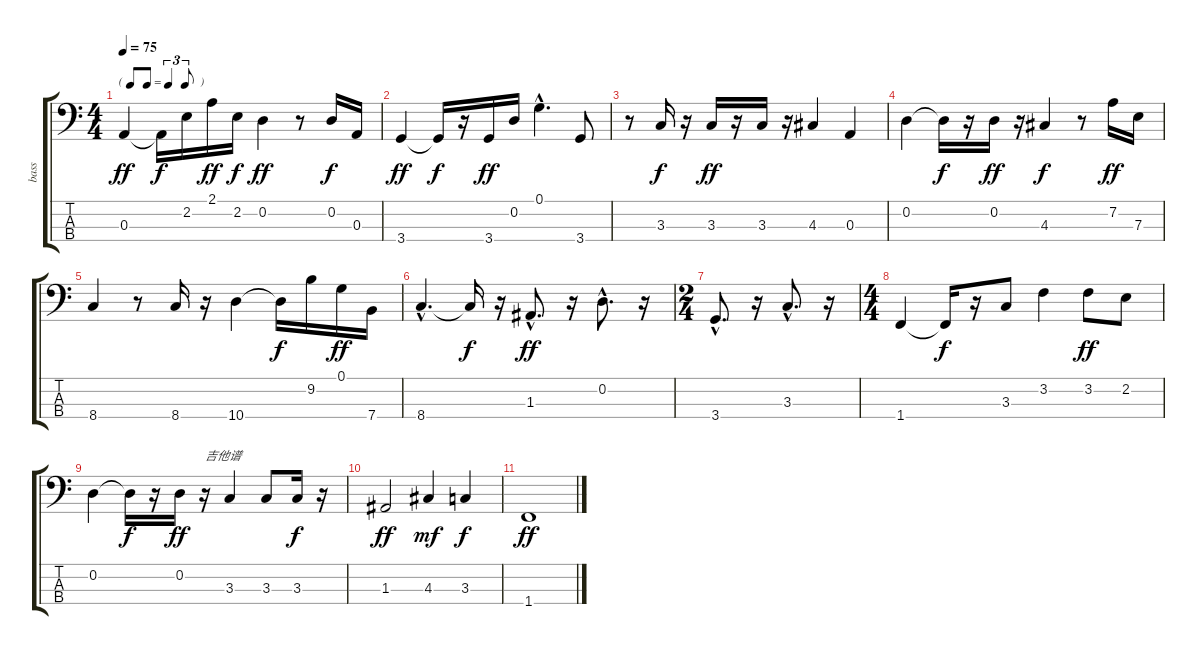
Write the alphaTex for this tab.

\track ("bass" "bass") {instrument electricbassfinger}
\staff {score tabs}
\tuning (G2 D2 A1 E1) {hide}
\ts (4 4)
\tf triplet8th
\tempo 75
\clef f4
\ks c
0.3.4{dy ff} 0.3{t}.16{dy f} 2.2.16 2.1.16{dy ff} 2.2.16{dy f} 0.2.4{dy ff} r.8 0.2.16{dy f} 0.3.16 |
3.4.4{dy ff} 3.4{t}.16{dy f} r.16 3.4.16{dy ff} 0.2.16 0.1{hac}.4{d} 3.4.8 |
r.8 3.3.16{dy f} r.16 3.3.16{dy ff} r.16 3.3.16 r.16 4.3.4 0.3.4 |
0.2.4 0.2{t}.16{dy f} r.16 0.2.16{dy ff} r.16 4.3.4{dy f} r.8 7.2.16{dy ff} 7.3.16 |
8.4.4 r.8 8.4.16 r.16 10.4.4 10.4{t}.16{dy f} 9.2.16 0.1.16{dy ff} 7.4.16 |
8.4{hac}.4{d} 8.4{t}.16{dy f} r.16 1.3{hac}.8{d dy ff} r.16 0.2{hac}.8{d} r.16 |
\ts (2 4)
3.4{hac}.8{d} r.16 3.3{hac}.8{d} r.16 |
\ts (4 4)
1.4.4 1.4{t}.16{dy f} r.16 3.3.8 3.2.4 3.2.8{dy ff} 2.2.8 |
0.2.4 0.2{t}.16{dy f} r.16 0.2.16{dy ff} r.16{txt "吉他谱"} 3.3.4 3.3.8 3.3.16{dy f} r.16 |
1.3.2{dy ff} 4.3.4{dy mf} 3.3.4{dy f} |
1.4.1{dy ff}
